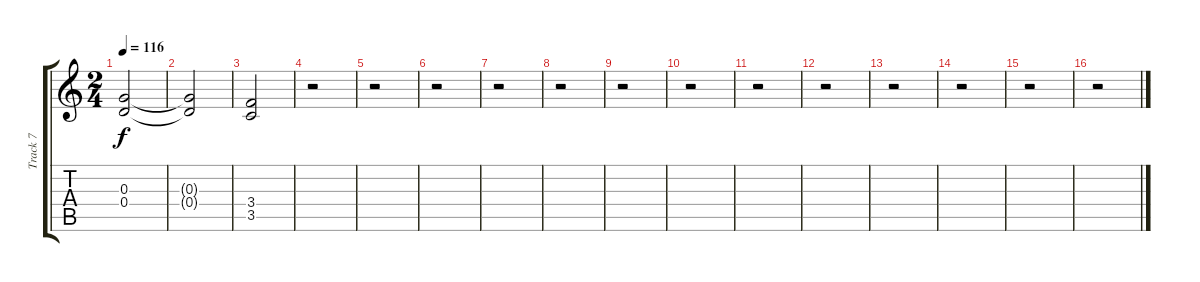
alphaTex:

\track ("Track 7" "Track 7") {instrument distortionguitar}
\staff {score tabs}
\tuning (E4 B3 G3 D3 A2 E2) {hide}
\ts (2 4)
\tempo 116
\clef g2
\ks c
(0.3 0.4).2{dy f} |
(0.3{t} 0.4{t}).2 |
(3.4 3.5).2 |
r.2 |
r.2 |
r.2 |
r.2 |
r.2 |
r.2 |
r.2 |
r.2 |
r.2 |
r.2 |
r.2 |
r.2 |
r.2
